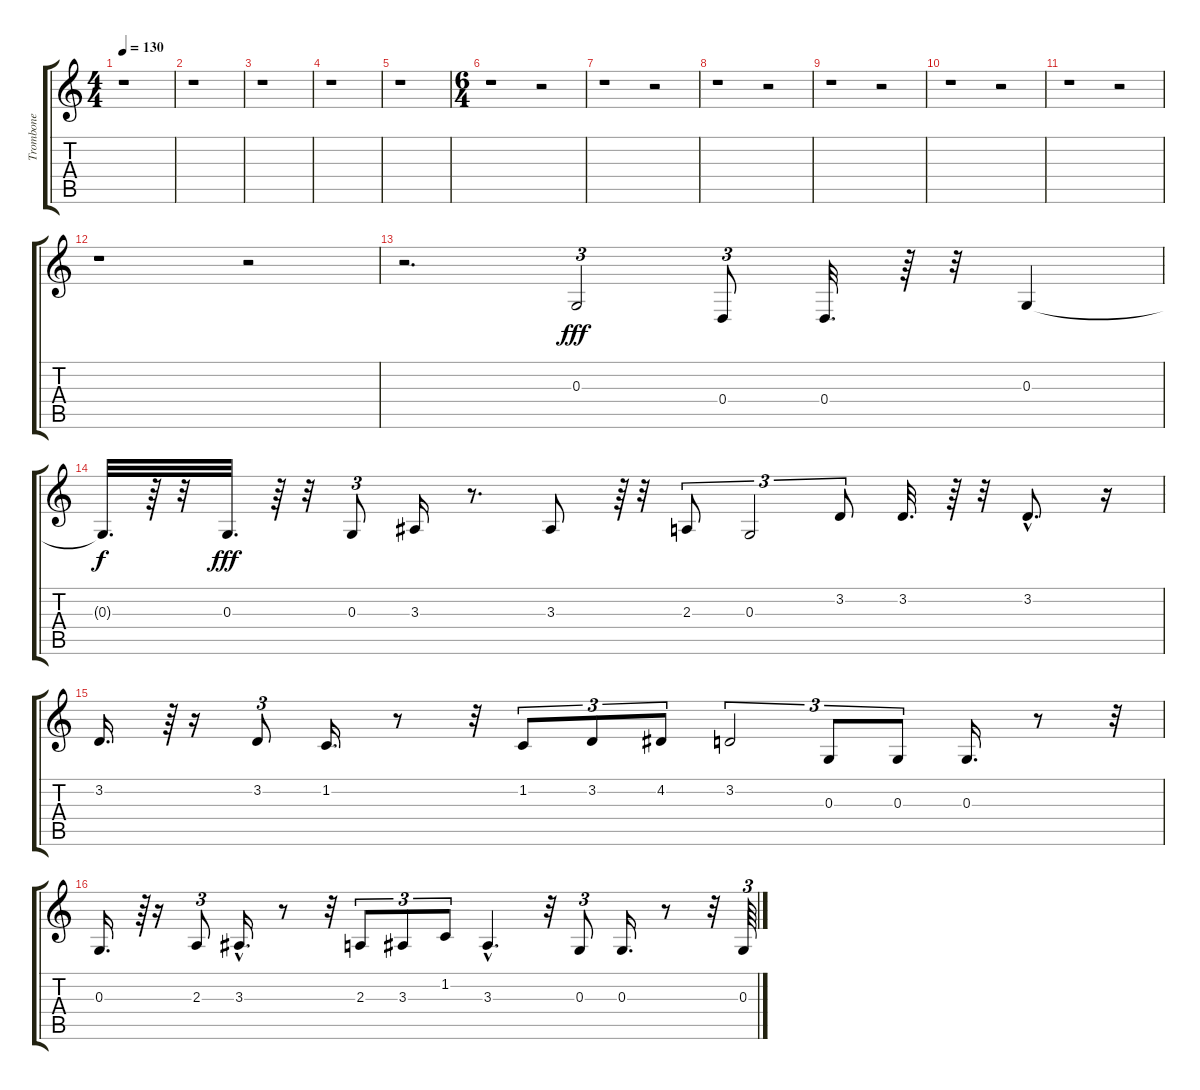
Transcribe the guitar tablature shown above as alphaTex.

\track ("Trombone" "Trombone") {instrument trombone}
\staff {score tabs}
\tuning (E4 B3 G3 D3 A2 E2) {hide}
\ts (4 4)
\tempo 130
\clef g2
\ks c
r.1{dy fff instrument trombone} |
r.1 |
r.1 |
r.1 |
r.1 |
\ts (6 4)
r.1 r.2 |
r.1 r.2 |
r.1 r.2 |
r.1 r.2 |
r.1 r.2 |
r.1 r.2 |
r.1 r.2 |
r.2{d} 0.3.2{tu (3 2) volume 16} 0.4.8{tu (3 2)} 0.4.32{d} r.64 r.32 0.3.4 |
0.3{t}.32{d dy f} r.64 r.32 0.3.32{d dy fff} r.64 r.32 0.3.8{tu (3 2)} 3.3.16 r.8{d} 3.3.8 r.64{tu (3 2)} r.32 2.3.8{tu (3 2)} 0.3.2{tu (3 2)} 3.2.8{tu (3 2)} 3.2.32{d} r.64 r.32 3.2{hac}.8{d} r.16 |
3.2.16{d} r.64{tu (3 2)} r.16 3.2.8{tu (3 2)} 1.2.16{d} r.8 r.32 1.2.8{tu (3 2)} 3.2.8{tu (3 2)} 4.2.8{tu (3 2)} 3.2.2{tu (3 2)} 0.3.8{tu (3 2)} 0.3.8{tu (3 2)} 0.3.16{d} r.8 r.32 |
0.3.16{d} r.64{tu (3 2)} r.16 2.3.8{tu (3 2)} 3.3{hac}.16{d} r.8 r.32 2.3.8{tu (3 2)} 3.3.8{tu (3 2)} 1.2.8{tu (3 2)} 3.3{hac}.4{d} r.32 0.3.8{tu (3 2)} 0.3.16{d} r.8 r.32 0.3.64{tu (3 2)}
